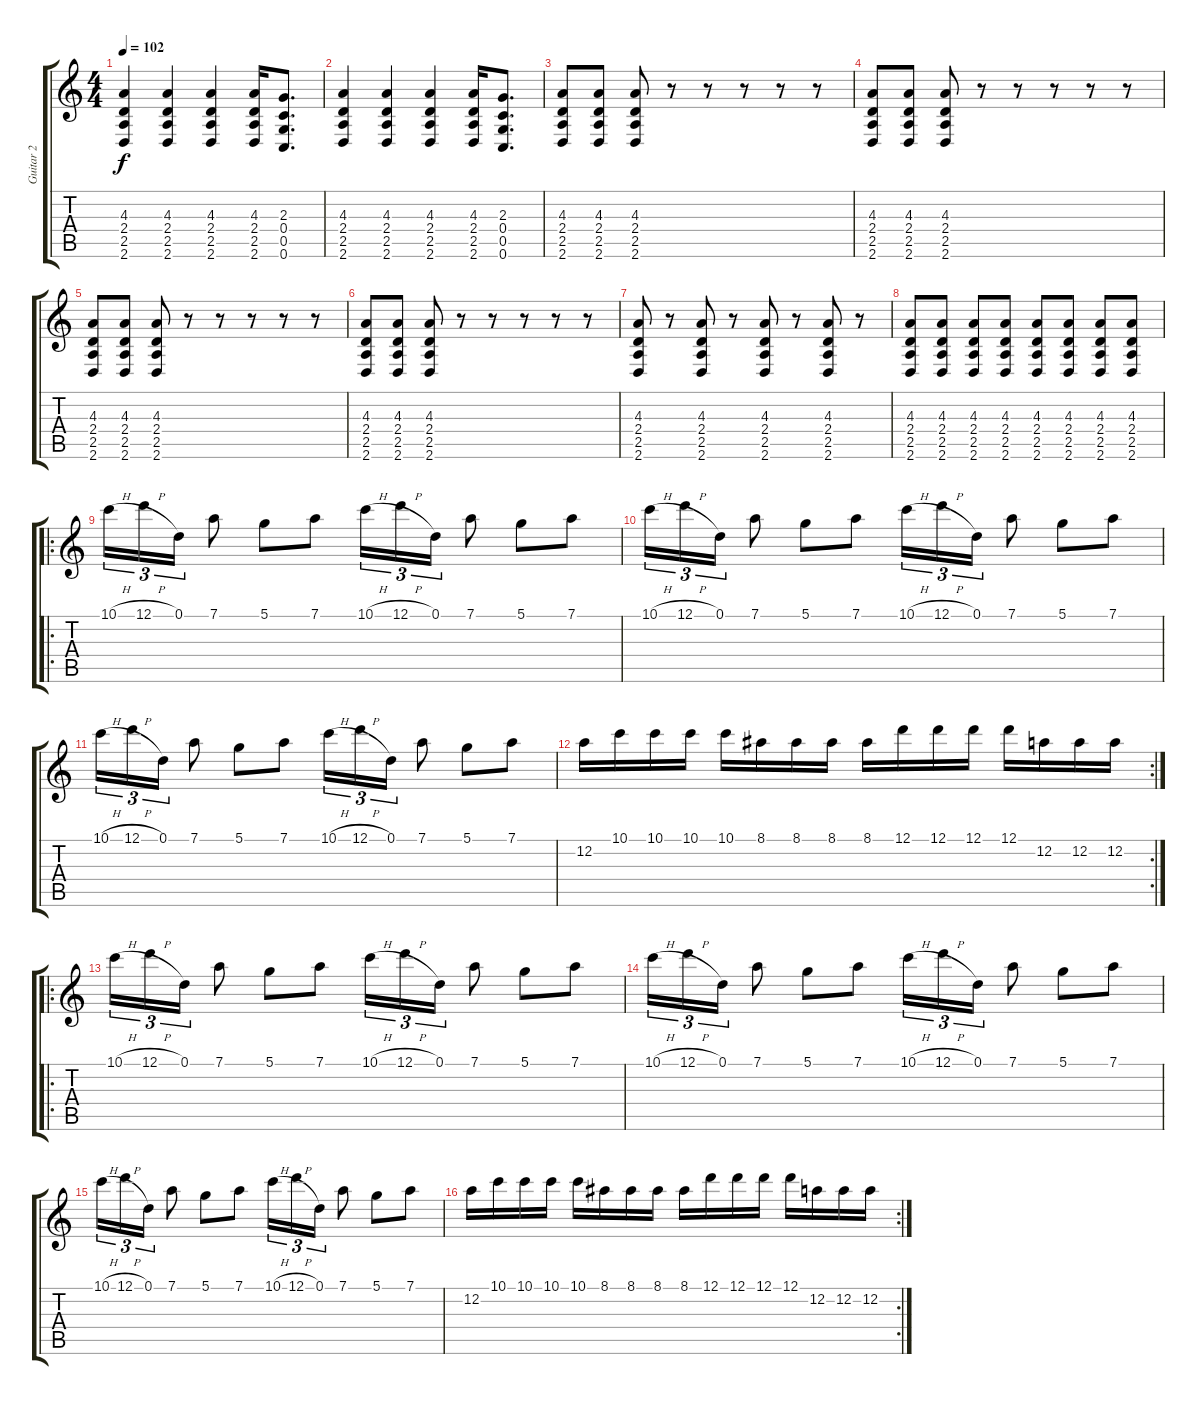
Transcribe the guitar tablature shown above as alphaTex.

\track ("Guitar 2" "Guitar 2") {instrument distortionguitar}
\staff {score tabs}
\tuning (D4 A3 F3 C3 G2 C2) {hide}
\ts (4 4)
\tempo 102
\clef g2
\ks c
(4.3 2.4 2.5 2.6).4{dy f} (4.3 2.4 2.5 2.6).4 (4.3 2.4 2.5 2.6).4 (4.3 2.4 2.5 2.6).16 (2.3 0.4 0.5 0.6).8{d} |
(4.3 2.4 2.5 2.6).4 (4.3 2.4 2.5 2.6).4 (4.3 2.4 2.5 2.6).4 (4.3 2.4 2.5 2.6).16 (2.3 0.4 0.5 0.6).8{d} |
(4.3 2.4 2.5 2.6).8 (4.3 2.4 2.5 2.6).8 (4.3 2.4 2.5 2.6).8 r.8 r.8 r.8 r.8 r.8 |
(4.3 2.4 2.5 2.6).8 (4.3 2.4 2.5 2.6).8 (4.3 2.4 2.5 2.6).8 r.8 r.8 r.8 r.8 r.8 |
(4.3 2.4 2.5 2.6).8 (4.3 2.4 2.5 2.6).8 (4.3 2.4 2.5 2.6).8 r.8 r.8 r.8 r.8 r.8 |
(4.3 2.4 2.5 2.6).8 (4.3 2.4 2.5 2.6).8 (4.3 2.4 2.5 2.6).8 r.8 r.8 r.8 r.8 r.8 |
(4.3 2.4 2.5 2.6).8 r.8 (4.3 2.4 2.5 2.6).8 r.8 (4.3 2.4 2.5 2.6).8 r.8 (4.3 2.4 2.5 2.6).8 r.8 |
(4.3 2.4 2.5 2.6).8 (4.3 2.4 2.5 2.6).8 (4.3 2.4 2.5 2.6).8 (4.3 2.4 2.5 2.6).8 (4.3 2.4 2.5 2.6).8 (4.3 2.4 2.5 2.6).8 (4.3 2.4 2.5 2.6).8 (4.3 2.4 2.5 2.6).8 |
\ro
10.1{h}.16{tu (3 2)} 12.1{h}.16{tu (3 2)} 0.1.16{tu (3 2)} 7.1.8 5.1.8 7.1.8 10.1{h}.16{tu (3 2)} 12.1{h}.16{tu (3 2)} 0.1.16{tu (3 2)} 7.1.8 5.1.8 7.1.8 |
10.1{h}.16{tu (3 2)} 12.1{h}.16{tu (3 2)} 0.1.16{tu (3 2)} 7.1.8 5.1.8 7.1.8 10.1{h}.16{tu (3 2)} 12.1{h}.16{tu (3 2)} 0.1.16{tu (3 2)} 7.1.8 5.1.8 7.1.8 |
10.1{h}.16{tu (3 2)} 12.1{h}.16{tu (3 2)} 0.1.16{tu (3 2)} 7.1.8 5.1.8 7.1.8 10.1{h}.16{tu (3 2)} 12.1{h}.16{tu (3 2)} 0.1.16{tu (3 2)} 7.1.8 5.1.8 7.1.8 |
\rc 2
12.2.16 10.1.16 10.1.16 10.1.16 10.1.16 8.1.16 8.1.16 8.1.16 8.1.16 12.1.16 12.1.16 12.1.16 12.1.16 12.2.16 12.2.16 12.2.16 |
\ro
10.1{h}.16{tu (3 2)} 12.1{h}.16{tu (3 2)} 0.1.16{tu (3 2)} 7.1.8 5.1.8 7.1.8 10.1{h}.16{tu (3 2)} 12.1{h}.16{tu (3 2)} 0.1.16{tu (3 2)} 7.1.8 5.1.8 7.1.8 |
10.1{h}.16{tu (3 2)} 12.1{h}.16{tu (3 2)} 0.1.16{tu (3 2)} 7.1.8 5.1.8 7.1.8 10.1{h}.16{tu (3 2)} 12.1{h}.16{tu (3 2)} 0.1.16{tu (3 2)} 7.1.8 5.1.8 7.1.8 |
10.1{h}.16{tu (3 2)} 12.1{h}.16{tu (3 2)} 0.1.16{tu (3 2)} 7.1.8 5.1.8 7.1.8 10.1{h}.16{tu (3 2)} 12.1{h}.16{tu (3 2)} 0.1.16{tu (3 2)} 7.1.8 5.1.8 7.1.8 |
\rc 2
12.2.16 10.1.16 10.1.16 10.1.16 10.1.16 8.1.16 8.1.16 8.1.16 8.1.16 12.1.16 12.1.16 12.1.16 12.1.16 12.2.16 12.2.16 12.2.16
